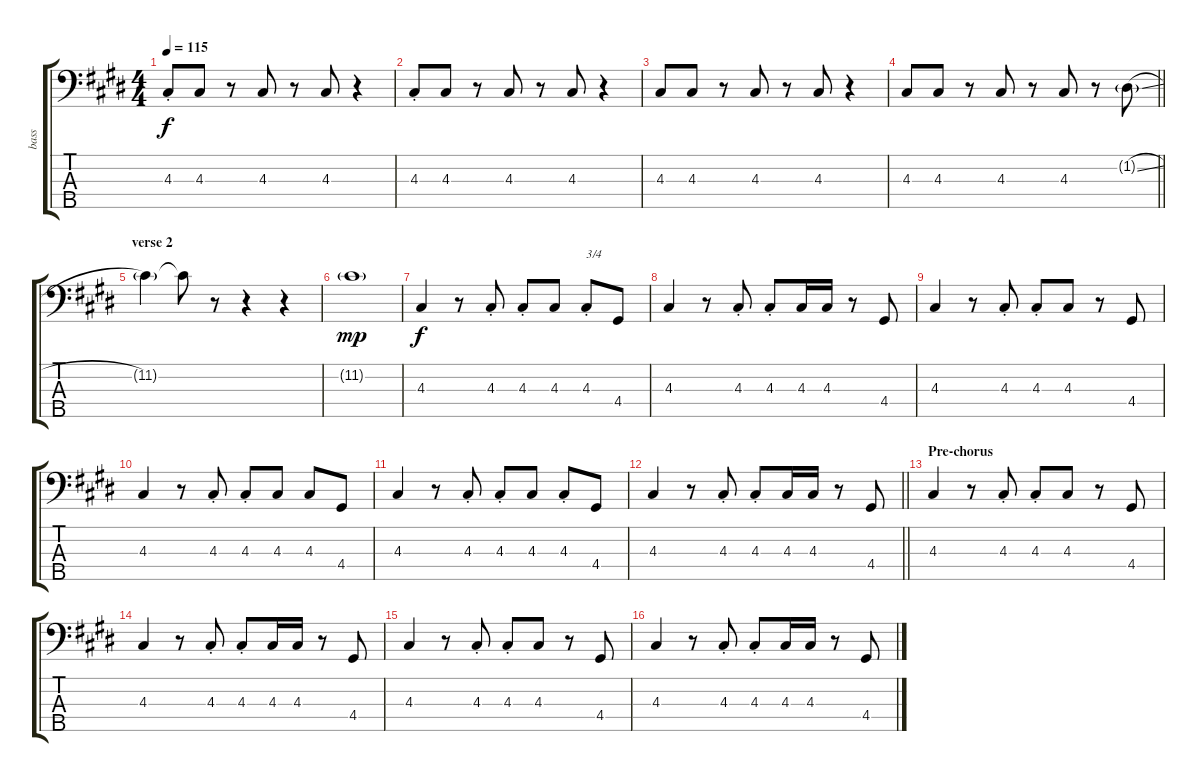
\track ("bass" "bass") {instrument electricbassfinger}
\staff {score tabs}
\tuning (G2 D2 A1 E1 B0) {hide}
\ts (4 4)
\tempo 115
\clef f4
\ks c#minor
4.3{st}.8{dy f} 4.3.8 r.8 4.3.8 r.8 4.3.8 r.4 |
4.3{st}.8 4.3.8 r.8 4.3.8 r.8 4.3.8 r.4 |
4.3.8 4.3.8 r.8 4.3.8 r.8 4.3.8 r.4 |
\barLineRight lightlight
4.3.8 4.3.8 r.8 4.3.8 r.8 4.3.8 r.8 1.2{sl g}.8 |
\section ("" "verse 2")
11.2{g}.4 11.2{t}.8 r.8 r.4 r.4 |
11.2{g}.1{dy mp} |
4.3.4{dy f} r.8 4.3{st}.8 4.3{st}.8 4.3.8 4.3{st}.8{txt "3/4"} 4.4.8 |
4.3.4 r.8 4.3{st}.8 4.3{st}.8 4.3.16 4.3.16 r.8 4.4.8 |
4.3.4 r.8 4.3{st}.8 4.3{st}.8 4.3.8 r.8 4.4.8 |
4.3.4 r.8 4.3{st}.8 4.3{st}.8 4.3.8 4.3.8 4.4.8 |
4.3.4 r.8 4.3{st}.8 4.3{st}.8 4.3.8 4.3{st}.8 4.4.8 |
\barLineRight lightlight
4.3.4 r.8 4.3{st}.8 4.3{st}.8 4.3.16 4.3.16 r.8 4.4.8 |
\section ("" "Pre-chorus")
4.3.4 r.8 4.3{st}.8 4.3{st}.8 4.3.8 r.8 4.4.8 |
4.3.4 r.8 4.3{st}.8 4.3{st}.8 4.3.16 4.3.16 r.8 4.4.8 |
4.3.4 r.8 4.3{st}.8 4.3{st}.8 4.3.8 r.8 4.4.8 |
4.3.4 r.8 4.3{st}.8 4.3{st}.8 4.3.16 4.3.16 r.8 4.4.8
